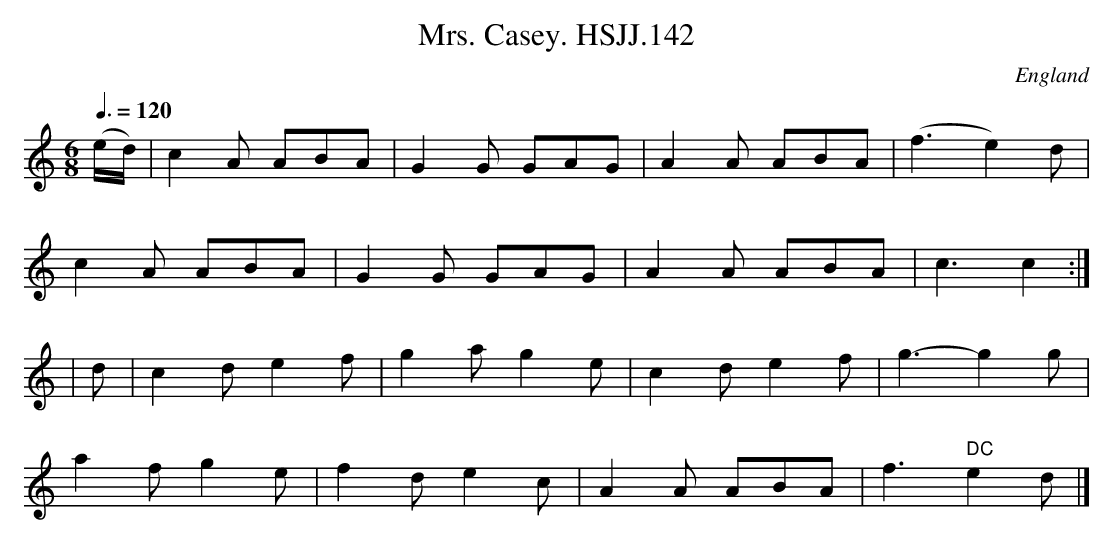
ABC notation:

X:1
T:Mrs. Casey. HSJJ.142
M:6/8
L:1/8
Q:3/8=120
O:England
K:C major
(e/d/)|c2A ABA|G2G GAG|A2A ABA|(f3e2)d|!
c2A ABA|G2G GAG|A2A ABA|c3c2:|!
|d|c2de2f|g2ag2e|c2de2f|g3-g2g|!
a2fg2e|f2de2c|A2A ABA|f3" DC"e2d|]
